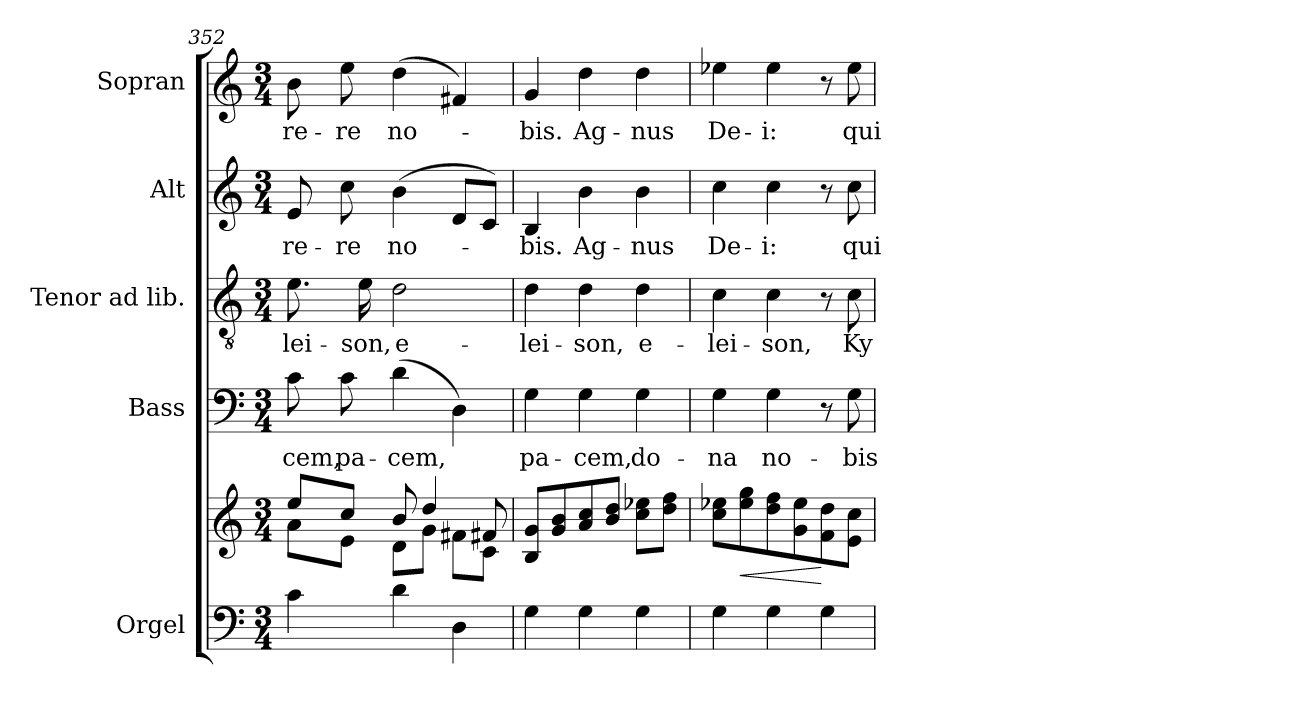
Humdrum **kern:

**kern	**kern	**dynam	**kern	**text	**kern	**text	**kern	**text	**kern	**text
*part5	*part5	*part5	*part4	*part4	*part3	*part3	*part2	*part2	*part1	*part1
*staff6	*staff5	*staff5/6	*staff4	*staff4	*staff3	*staff3	*staff2	*staff2	*staff1	*staff1
*I"Orgel	*	*	*I"Bass	*	*I"Tenor ad lib.	*	*I"Alt	*	*I"Sopran	*
*I'Org.	*	*	*I'B	*	*I'T	*	*I'A	*	*I'S	*
*clefF4	*clefG2	*	*clefF4	*	*clefGv2	*	*clefG2	*	*clefG2	*
*k[]	*k[]	*	*k[]	*	*k[]	*	*k[]	*	*k[]	*
*C:	*C:	*	*C:	*	*C:	*	*C:	*	*C:	*
*M3/4	*M3/4	*	*M3/4	*	*M3/4	*	*M3/4	*	*M3/4	*
=352	=352	=352	=352	=352	=352	=352	=352	=352	=352	=352
*	*^	*	*	*	*	*	*	*	*	*
!	!	!	!	!	!LO:LY:b	!	!LO:LY:b	!	!LO:LY:b	!	!LO:LY:b
4c\	8ee/L	8a\L	.	8c\	-cem,	8.e\	-lei-	8e/	-re-	8b\	-re-
!	!	!	!	!	!LO:LY:b	!	!	!	!LO:LY:b	!	!LO:LY:b
.	8cc/J	8e\J	.	8c\	pa-	.	.	8cc\	-re	8ee\	-re
!	!	!	!	!	!	!	!LO:LY:b	!	!	!	!
.	.	.	.	.	.	16e\	-son,	.	.	.	.
!	!	!	!	!	!LO:LY:b	!	!LO:LY:b	!	!LO:LY:b	!	!LO:LY:b
4d\	8b/	8d\L	.	(>4d\	-cem,	2d\	e-	(>4b\	no-	(>4dd\	no-
.	4dd/	8g\J	.	.	.	.	.	.	.	.	.
4D\	.	8f#X\L	.	4D\)	.	.	.	8d/L	.	4f#X/)	.
.	8f#X/	8c\J	.	.	.	.	.	8c/J)	.	.	.
=353	=353	=353	=353	=353	=353	=353	=353	=353	=353	=353	=353
!	!	!	!	!	!LO:LY:b	!	!LO:LY:b	!	!LO:LY:b	!	!LO:LY:b
*	*v	*v	*	*	*	*	*	*	*	*	*
4G\	8B/ 8g/L	.	4G\	pa-	4d\	-lei-	4B/	-bis.	4g/	-bis.
.	8g/ 8b/	.	.	.	.	.	.	.	.	.
!	!	!	!	!LO:LY:b	!	!LO:LY:b	!	!LO:LY:b	!	!LO:LY:b
4G\	8a/ 8cc/	.	4G\	-cem,	4d\	-son,	4b\	Ag-	4dd\	Ag-
.	8b/ 8dd/J	.	.	.	.	.	.	.	.	.
!	!	!	!	!LO:LY:b	!	!LO:LY:b	!	!LO:LY:b	!	!LO:LY:b
4G\	8cc\ 8ee-X\L	.	4G\	do-	4d\	e-	4b\	-nus	4dd\	-nus
.	8dd\ 8ff\J	.	.	.	.	.	.	.	.	.
!!LO:LB:g=z
=354	=354	=354	=354	=354	=354	=354	=354	=354	=354	=354
!	!	!	!	!LO:LY:b	!	!LO:LY:b	!	!LO:LY:b	!	!LO:LY:b
4G\	8cc\ 8ee-X\L	.	4G\	-na	4c\	-lei-	4cc\	De-	4ee-X\	De-
!	!	!LO:HP:b	!	!	!	!	!	!	!	!
.	8ee-\ 8gg\	<	.	.	.	.	.	.	.	.
!	!	!	!	!LO:LY:b	!	!LO:LY:b	!	!LO:LY:b	!	!LO:LY:b
4G\	8dd\ 8ff\	.	4G\	no-	4c\	-son,	4cc\	-i:	4ee-\	-i:
.	8g\ 8ee-\	.	.	.	.	.	.	.	.	.
4G\	8f\ 8dd\	[	8r	.	8r	.	8r	.	8r	.
!	!	!	!	!LO:LY:b	!	!LO:LY:b	!	!LO:LY:b	!	!LO:LY:b
.	8e\ 8cc\J	.	8G\	-bis	8c\	Ky-	8cc\	qui	8ee-\	qui
=	=	=	=	=	=	=	=	=	=	=
*-	*-	*-	*-	*-	*-	*-	*-	*-	*-	*-
